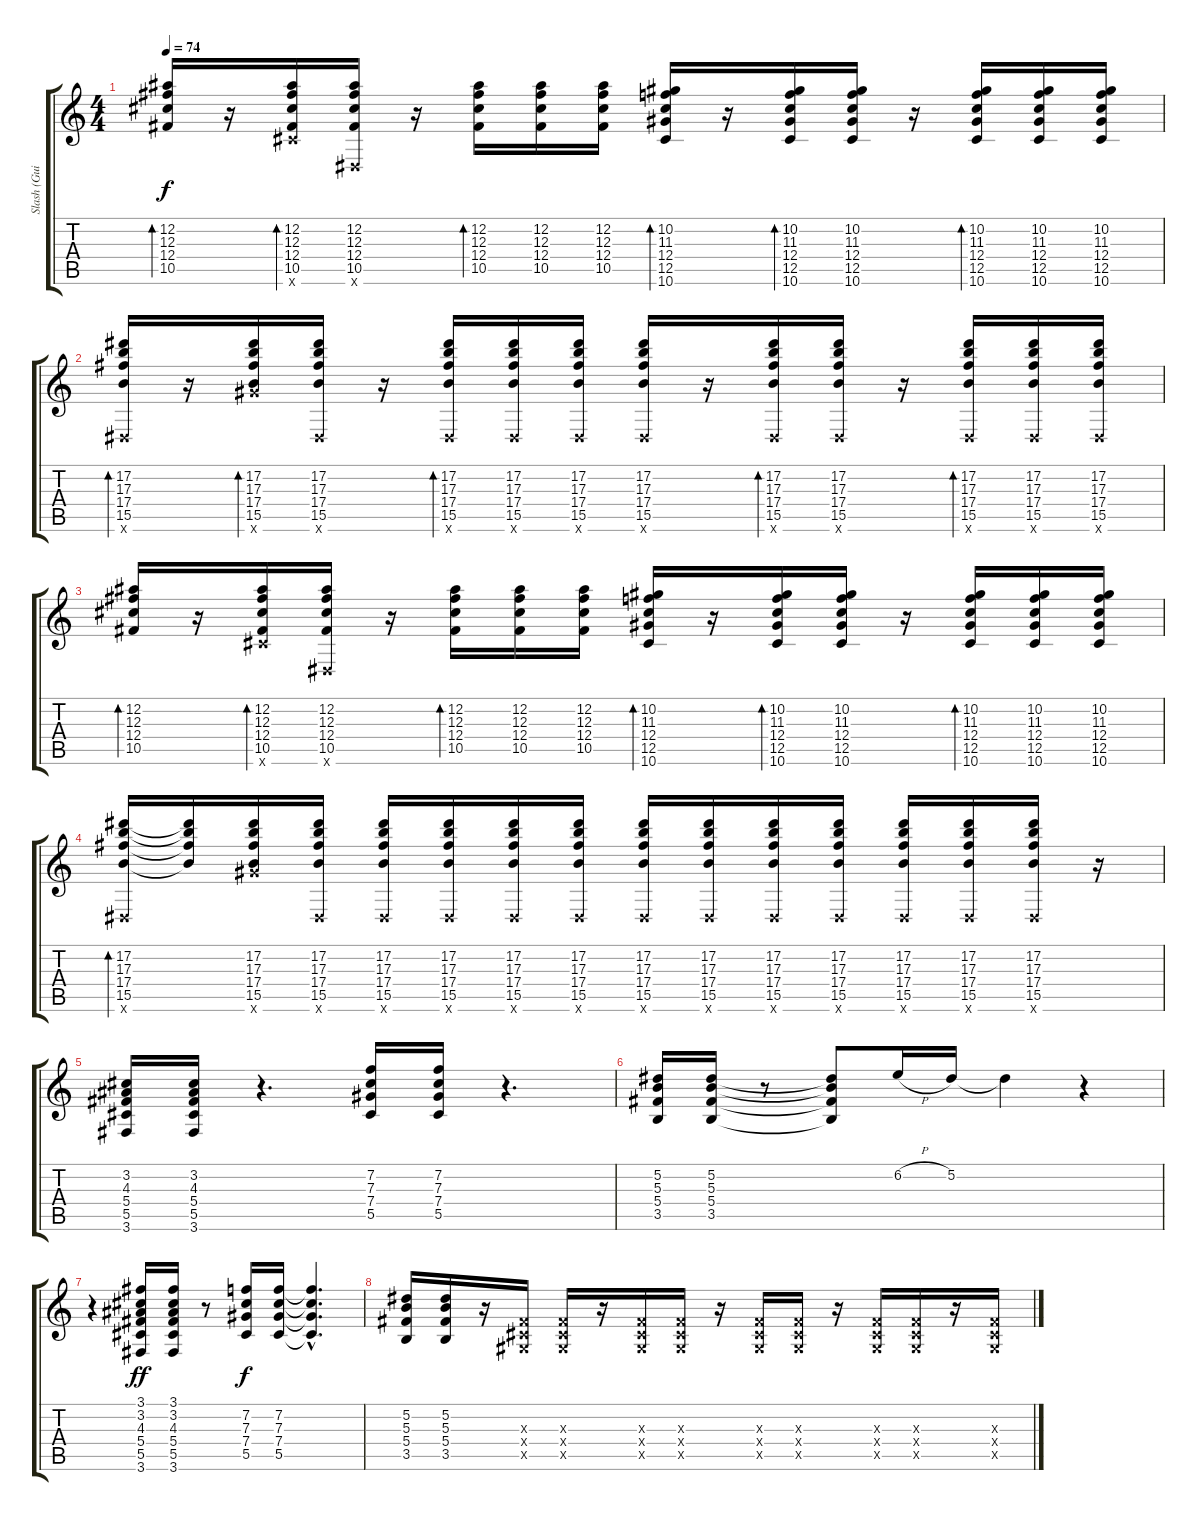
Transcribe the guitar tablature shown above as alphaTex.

\track ("Slash (Guitar - 6 Strings)" "Slash (Gui") {instrument distortionguitar}
\staff {score tabs}
\tuning (Eb4 Bb3 Gb3 Db3 Ab2 Eb2) {hide}
\ts (4 4)
\tempo 74
\clef g2
\ks c
(12.2 12.3 12.4 10.5).16{bd 60 dy f} r.16 (12.2 12.3 12.4 10.5 10.6{x}).16{bd 60} (12.2 12.3 12.4 10.5 0.6{x}).16 r.16 (12.2 12.3 12.4 10.5).16{bd 120} (12.2 12.3 12.4 10.5).16 (12.2 12.3 12.4 10.5).16 (10.2 11.3 12.4 12.5 10.6).16{bd 60} r.16 (10.2 11.3 12.4 12.5 10.6).16{bd 120} (10.2 11.3 12.4 12.5 10.6).16 r.16 (10.2 11.3 12.4 12.5 10.6).16{bd 120} (10.2 11.3 12.4 12.5 10.6).16 (10.2 11.3 12.4 12.5 10.6).16 |
(17.2 17.3 17.4 15.5 0.6{x}).16{bd 60} r.16 (17.2 17.3 17.4 15.5 17.6{x}).16{bd 120} (17.2 17.3 17.4 15.5 0.6{x}).16 r.16 (17.2 17.3 17.4 15.5 0.6{x}).16{bd 120} (17.2 17.3 17.4 15.5 0.6{x}).16 (17.2 17.3 17.4 15.5 0.6{x}).16 (17.2 17.3 17.4 15.5 0.6{x}).16 r.16 (17.2 17.3 17.4 15.5 0.6{x}).16{bd 120} (17.2 17.3 17.4 15.5 0.6{x}).16 r.16 (17.2 17.3 17.4 15.5 0.6{x}).16{bd 120} (17.2 17.3 17.4 15.5 0.6{x}).16 (17.2 17.3 17.4 15.5 0.6{x}).16 |
(12.2 12.3 12.4 10.5).16{bd 60} r.16 (12.2 12.3 12.4 10.5 10.6{x}).16{bd 60} (12.2 12.3 12.4 10.5 0.6{x}).16 r.16 (12.2 12.3 12.4 10.5).16{bd 120} (12.2 12.3 12.4 10.5).16 (12.2 12.3 12.4 10.5).16 (10.2 11.3 12.4 12.5 10.6).16{bd 60} r.16 (10.2 11.3 12.4 12.5 10.6).16{bd 120} (10.2 11.3 12.4 12.5 10.6).16 r.16 (10.2 11.3 12.4 12.5 10.6).16{bd 120} (10.2 11.3 12.4 12.5 10.6).16 (10.2 11.3 12.4 12.5 10.6).16 |
(17.2 17.3 17.4 15.5 0.6{x}).16{bd 60} (17.2{t} 17.3{t} 17.4{t} 15.5{t}).16 (17.2 17.3 17.4 15.5 17.6{x}).16 (17.2 17.3 17.4 15.5 0.6{x}).16 (17.2 17.3 17.4 15.5 0.6{x}).16 (17.2 17.3 17.4 15.5 0.6{x}).16 (17.2 17.3 17.4 15.5 0.6{x}).16 (17.2 17.3 17.4 15.5 0.6{x}).16 (17.2 17.3 17.4 15.5 0.6{x}).16 (17.2 17.3 17.4 15.5 0.6{x}).16 (17.2 17.3 17.4 15.5 0.6{x}).16 (17.2 17.3 17.4 15.5 0.6{x}).16 (17.2 17.3 17.4 15.5 0.6{x}).16 (17.2 17.3 17.4 15.5 0.6{x}).16 (17.2 17.3 17.4 15.5 0.6{x}).16 r.16 |
(3.2 4.3 5.4 5.5 3.6).16 (3.2 4.3 5.4 5.5 3.6).16 r.4{d} (7.2 7.3 7.4 5.5).16 (7.2 7.3 7.4 5.5).16 r.4{d} |
(5.2 5.3 5.4 3.5).16 (5.2 5.3 5.4 3.5).16 r.8 (5.2{t} 5.3{t} 5.4{t} 3.5{t}).8 6.2{h}.16 5.2.16 5.2{t}.4 r.4 |
r.4 (3.1 3.2 4.3 5.4 5.5 3.6).16{dy ff} (3.1 3.2 4.3 5.4 5.5 3.6).16 r.8 (7.2 7.3 7.4 5.5).16{dy f} (7.2 7.3 7.4 5.5).16 (7.2{hac t} 7.3{hac t} 7.4{hac t} 5.5{hac t}).4{d} |
(5.2 5.3 5.4 3.5).16 (5.2 5.3 5.4 3.5).16 r.16 (0.3{x} 0.4{x} 0.5{x}).16 (0.3{x} 0.4{x} 0.5{x}).16 r.16 (0.3{x} 0.4{x} 0.5{x}).16 (0.3{x} 0.4{x} 0.5{x}).16 r.16 (0.3{x} 0.4{x} 0.5{x}).16 (0.3{x} 0.4{x} 0.5{x}).16 r.16 (0.3{x} 0.4{x} 0.5{x}).16 (0.3{x} 0.4{x} 0.5{x}).16 r.16 (0.3{x} 0.4{x} 0.5{x}).16
